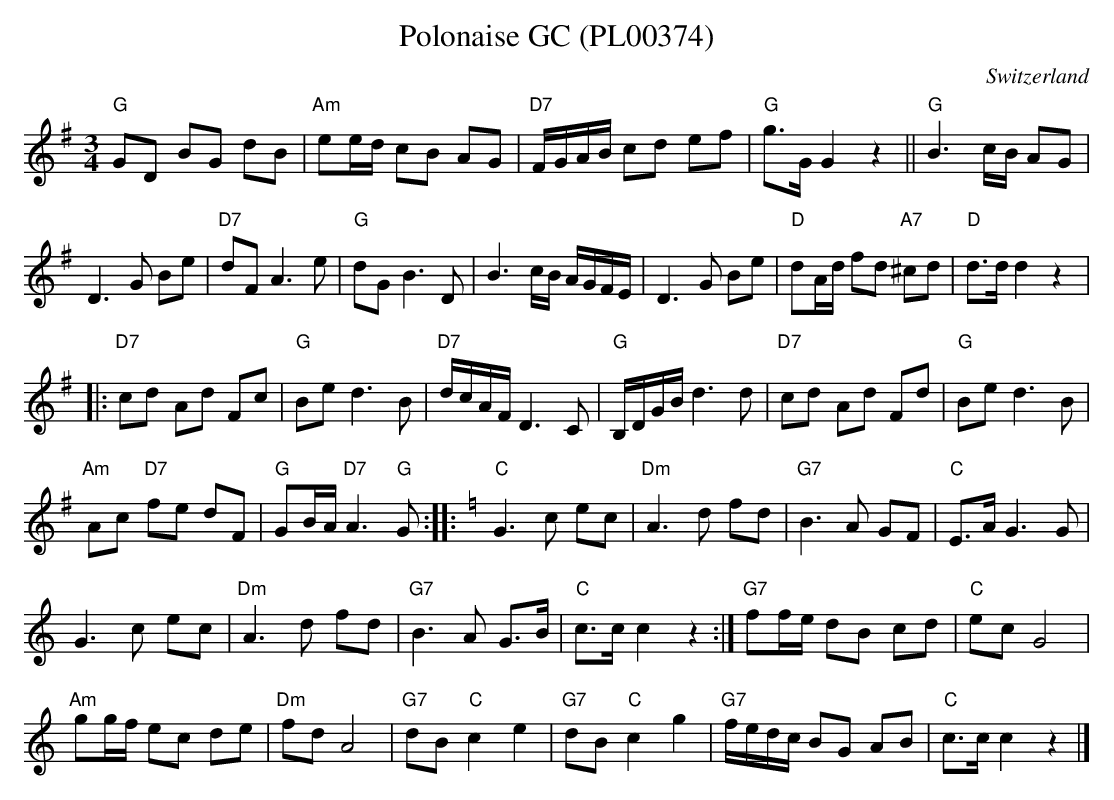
X:1
T:Polonaise GC (PL00374)
M:3/4
L:1/8
O:Switzerland
K:G major
"G"GD BG dB | "Am"ee/2d/2 cB AG | "D7"F/2G/2A/2B/2 cd ef | "G"g>GG2z2 || "G"B3c/2B/2 AG |
D3G Be | "D7"dF A3e | "G"dG B3D | B3c/2B/2 A/2G/2F/2E/2 | D3G Be | "D"dA/2d/2 fd "A7"^cd | "D"d>dd2z2 |:
"D7"cd Ad Fc | "G"Bed3B | "D7"d/2c/2A/2F/2 D3C | "G"B,/2D/2G/2B/2 d3d | "D7"cd Ad Fd | "G"Be d3B |
"Am"Ac "D7"fe dF | "G"GB/2A/2 "D7"A3"G"G ::[K:C] "C"G3c ec | "Dm"A3d fd | "G7"B3A GF | "C"E>A G3G |
G3c ec | "Dm"A3d fd | "G7"B3A G>B | "C"c>cc2z2 :| "G7"ff/2e/2 dB cd | "C"ecG4 |
"Am"gg/2f/2 ec de | "Dm"fdA4 | "G7"dB"C"c2e2 | "G7"dB"C"c2 g2 | "G7"f/2e/2d/2c/2 BG AB | "C"c>cc2z2 |]
